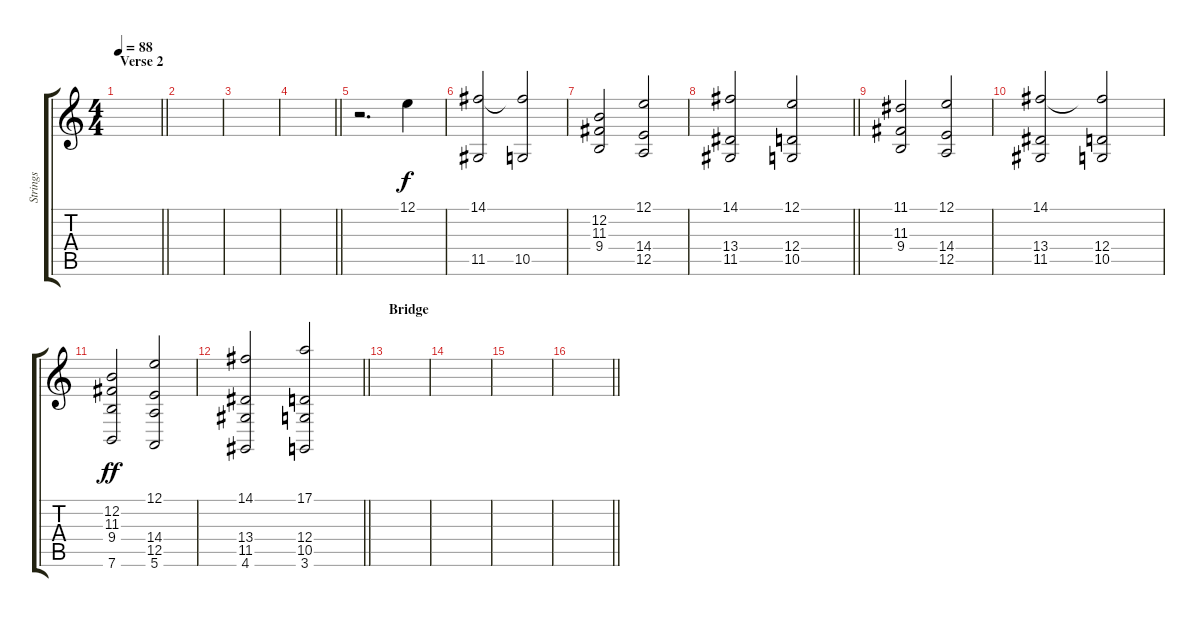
\track ("Strings" "Strings") {instrument stringensemble2}
\staff {score tabs}
\tuning (E4 B3 G3 D3 A2 E2) {hide}
\ts (4 4)
\section ("" "Verse 2")
\tempo 88
\clef g2
\barLineRight lightlight
\ks c
|
|
|
\barLineRight lightlight
|
r.2{d volume 3} 12.1.4{volume 9} |
(14.1 11.5).2 (14.1{t} 10.5).2 |
(12.2 11.3 9.4).2 (12.1 14.4 12.5).2 |
\barLineRight lightlight
(14.1 13.4 11.5).2 (12.1 12.4 10.5).2 |
(11.1 11.3 9.4).2 (12.1 14.4 12.5).2 |
(14.1 13.4 11.5).2 (14.1{t} 12.4 10.5).2 |
(12.2 11.3 9.4 7.6).2{dy ff} (12.1 14.4 12.5 5.6).2 |
\barLineRight lightlight
(14.1 13.4 11.5 4.6).2 (17.1 12.4 10.5 3.6).2 |
\section ("" "Bridge")
|
|
|
\barLineRight lightlight
